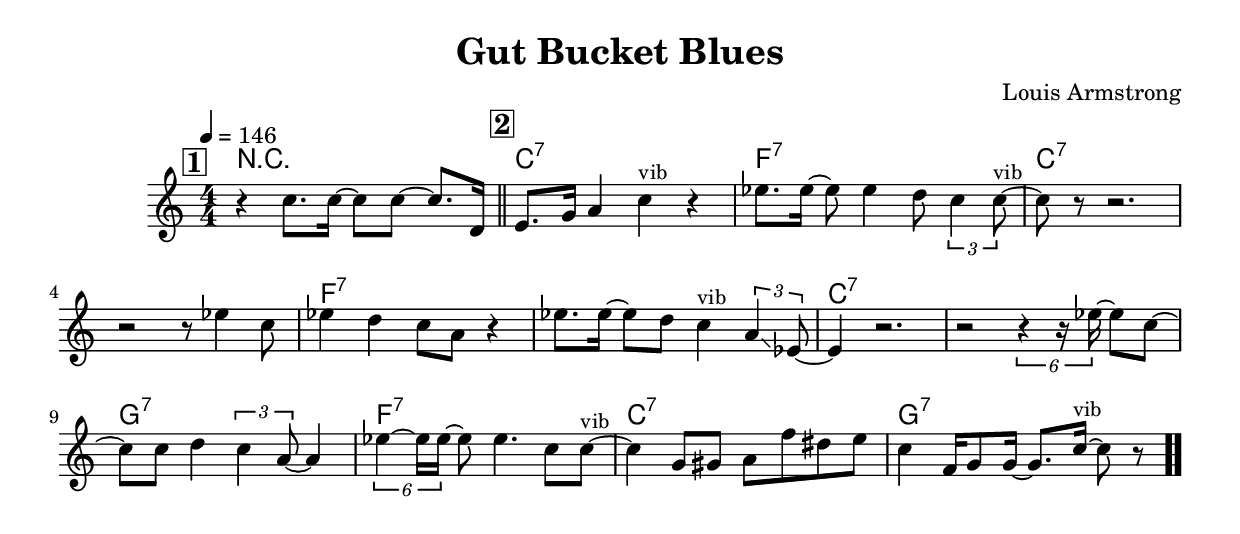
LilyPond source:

\version "2.13.2"

#(ly:set-option 'point-and-click #f)

\header {
  title = "Gut Bucket Blues"
  composer = "Louis Armstrong"
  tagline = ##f
}
global =
{
    \override Staff.TimeSignature #'style = #'()
    \time 4/4
    \clef "treble"
    \key c \major
    \override Rest #'direction = #'0
    \override MultiMeasureRest #'staff-position = #0
}
\score
{
<<
    \transpose c' c'

    \new ChordNames { \chords {
      \set majorSevenSymbol = \markup { "maj7" }
      \set minorChordModifier = \markup { \char ##x2013 }
      | r1 
      | c1:7 | f1:7 | c1:7 | s1 | f1:7 | s1 | c1:7 | s1 
      | g1:7 | f1:7 | c1:7 | g1:7|
      }
      }

    \new Staff
    <<
    \transpose c' c'

    {
      \global
  		%\override Score.MetronomeMark #'transparent = ##t
  		%\override Score.MetronomeMark #'stencil = ##f
  		
  		\override HorizontalBracket #'direction = #UP
  		\override HorizontalBracket #'bracket-flare = #'(0 . 0)
  		
  		\override TextSpanner #'dash-fraction = #1.0
  		\override TextSpanner #'bound-details #'left #'text = \markup{ \concat{\draw-line #'(0 . -1.0) \draw-line #'(1.0 . 0) }}
  		\override TextSpanner #'bound-details #'right #'text = \markup{ \concat{ \draw-line #'(1.0 . 0) \draw-line #'(0 . -1.0) }}
          \set Score.markFormatter = #format-mark-box-numbers


      \tempo 4 = 146
      \set Score.currentBarNumber = #0
     
      \bar "||" \mark \default r4 c''8. c''16~ c''8 c''8~ c''8. d'16 
      \bar "||" \mark \default e'8. g'16 a'4 c''4^\markup{\left-align \small vib} r4 
      | es''8. es''16~ es''8 es''4 d''8 \tuplet 3/2 {c''4 c''8~^\markup{\left-align \small vib}} 
      | c''8 r8 r2. 
      | r2 r8 es''4 c''8 
      | es''4 d''4 c''8 a'8 r4 
      | es''8. es''16~ es''8 d''8 c''4^\markup{\left-align \small vib} \tuplet 3/2 {a'4\glissando  es'8~} 
      | es'4 r2. 
      | r2 \tuplet 6/4 {r4 r16 es''16~} es''8 c''8~ 
      | c''8 c''8 d''4 \tuplet 3/2 {c''4 a'8~} a'4 
      | \tuplet 6/4 {es''4~ es''16 es''16~} es''8 es''4. c''8 c''8~^\markup{\left-align \small vib} 
      | c''4 g'8 gis'8 a'8 f''8 dis''8 e''8 
      | c''4 f'16 g'8 g'16~ g'8. c''16~^\markup{\left-align \small vib} c''8 r8\bar  ".."
    }
    >>
>>    
}
